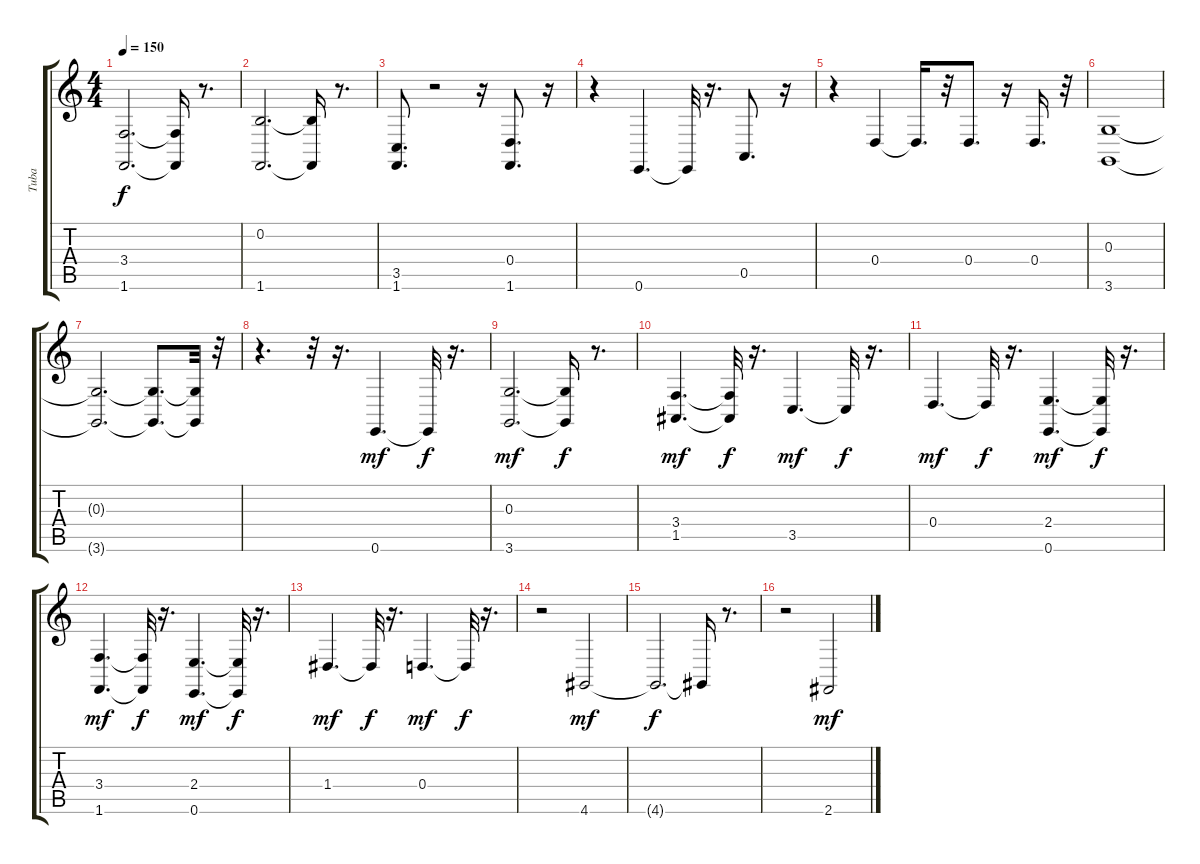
\track ("Tuba" "Tuba") {instrument tuba}
\staff {score tabs}
\tuning (E4 B3 G3 D3 A2 E2) {hide}
\ts (4 4)
\tempo 150
\clef g2
\ks c
(3.4 1.6).2{d dy f} (3.4{t} 1.6{t}).16 r.8{d} |
(0.2 1.6).2{d} (0.2{t} 1.6{t}).16 r.8{d} |
(3.5 1.6).8{d} r.2 r.16 (0.4 1.6).8{d} r.16 |
r.4 0.6.4{d} 0.6{t}.32 r.16{d} 0.5.8{d} r.16 |
r.4 0.4.4 0.4{t}.16{d} r.32 0.4.8{d} r.16 0.4.16{d} r.32 |
(0.3 3.6).1 |
(0.3{t} 3.6{t}).2{d} (0.3{t} 3.6{t}).8{d} (0.3{t} 3.6{t}).32 r.32 |
r.4{d} r.32 r.16{d} 0.6.4{d dy mf} 0.6{t}.32{dy f} r.16{d} |
(0.3 3.6).2{d dy mf} (0.3{t} 3.6{t}).16{dy f} r.8{d} |
(3.4 1.5).4{d dy mf} (3.4{t} 1.5{t}).32{dy f} r.16{d} 3.5.4{d dy mf} 3.5{t}.32{dy f} r.16{d} |
0.4.4{d dy mf} 0.4{t}.32{dy f} r.16{d} (2.4 0.6).4{d dy mf} (2.4{t} 0.6{t}).32{dy f} r.16{d} |
(3.4 1.6).4{d dy mf} (3.4{t} 1.6{t}).32{dy f} r.16{d} (2.4 0.6).4{d dy mf} (2.4{t} 0.6{t}).32{dy f} r.16{d} |
1.4.4{d dy mf} 1.4{t}.32{dy f} r.16{d} 0.4.4{d dy mf} 0.4{t}.32{dy f} r.16{d} |
r.2 4.6.2{dy mf} |
4.6{t}.2{d dy f} 4.6{t}.16 r.8{d} |
r.2 2.6.2{dy mf}
